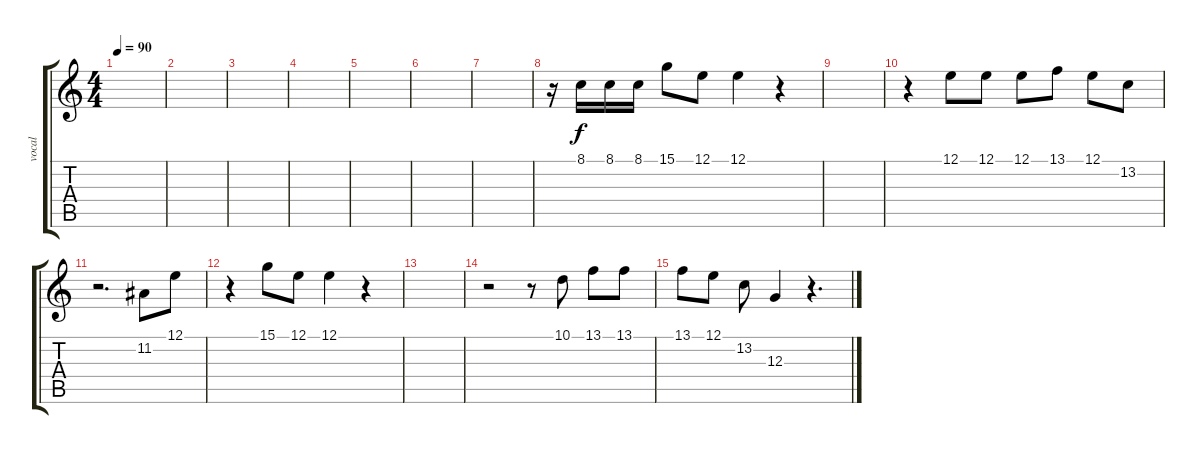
\track ("vocal" "vocal") {instrument stringensemble2}
\staff {score tabs}
\tuning (E4 B3 G3 D3 A2 E2) {hide}
\ts (4 4)
\tempo 90
\clef g2
\ks c
|
|
|
|
|
|
|
r.16 8.1.16 8.1.16 8.1.16 15.1.8 12.1.8 12.1.4 r.4 |
|
r.4 12.1.8 12.1.8 12.1.8 13.1.8 12.1.8 13.2.8 |
r.2{d} 11.2.8 12.1.8 |
r.4 15.1.8 12.1.8 12.1.4 r.4 |
|
r.2 r.8 10.1.8 13.1.8 13.1.8 |
13.1.8 12.1.8 13.2.8 12.3.4 r.4{d}
